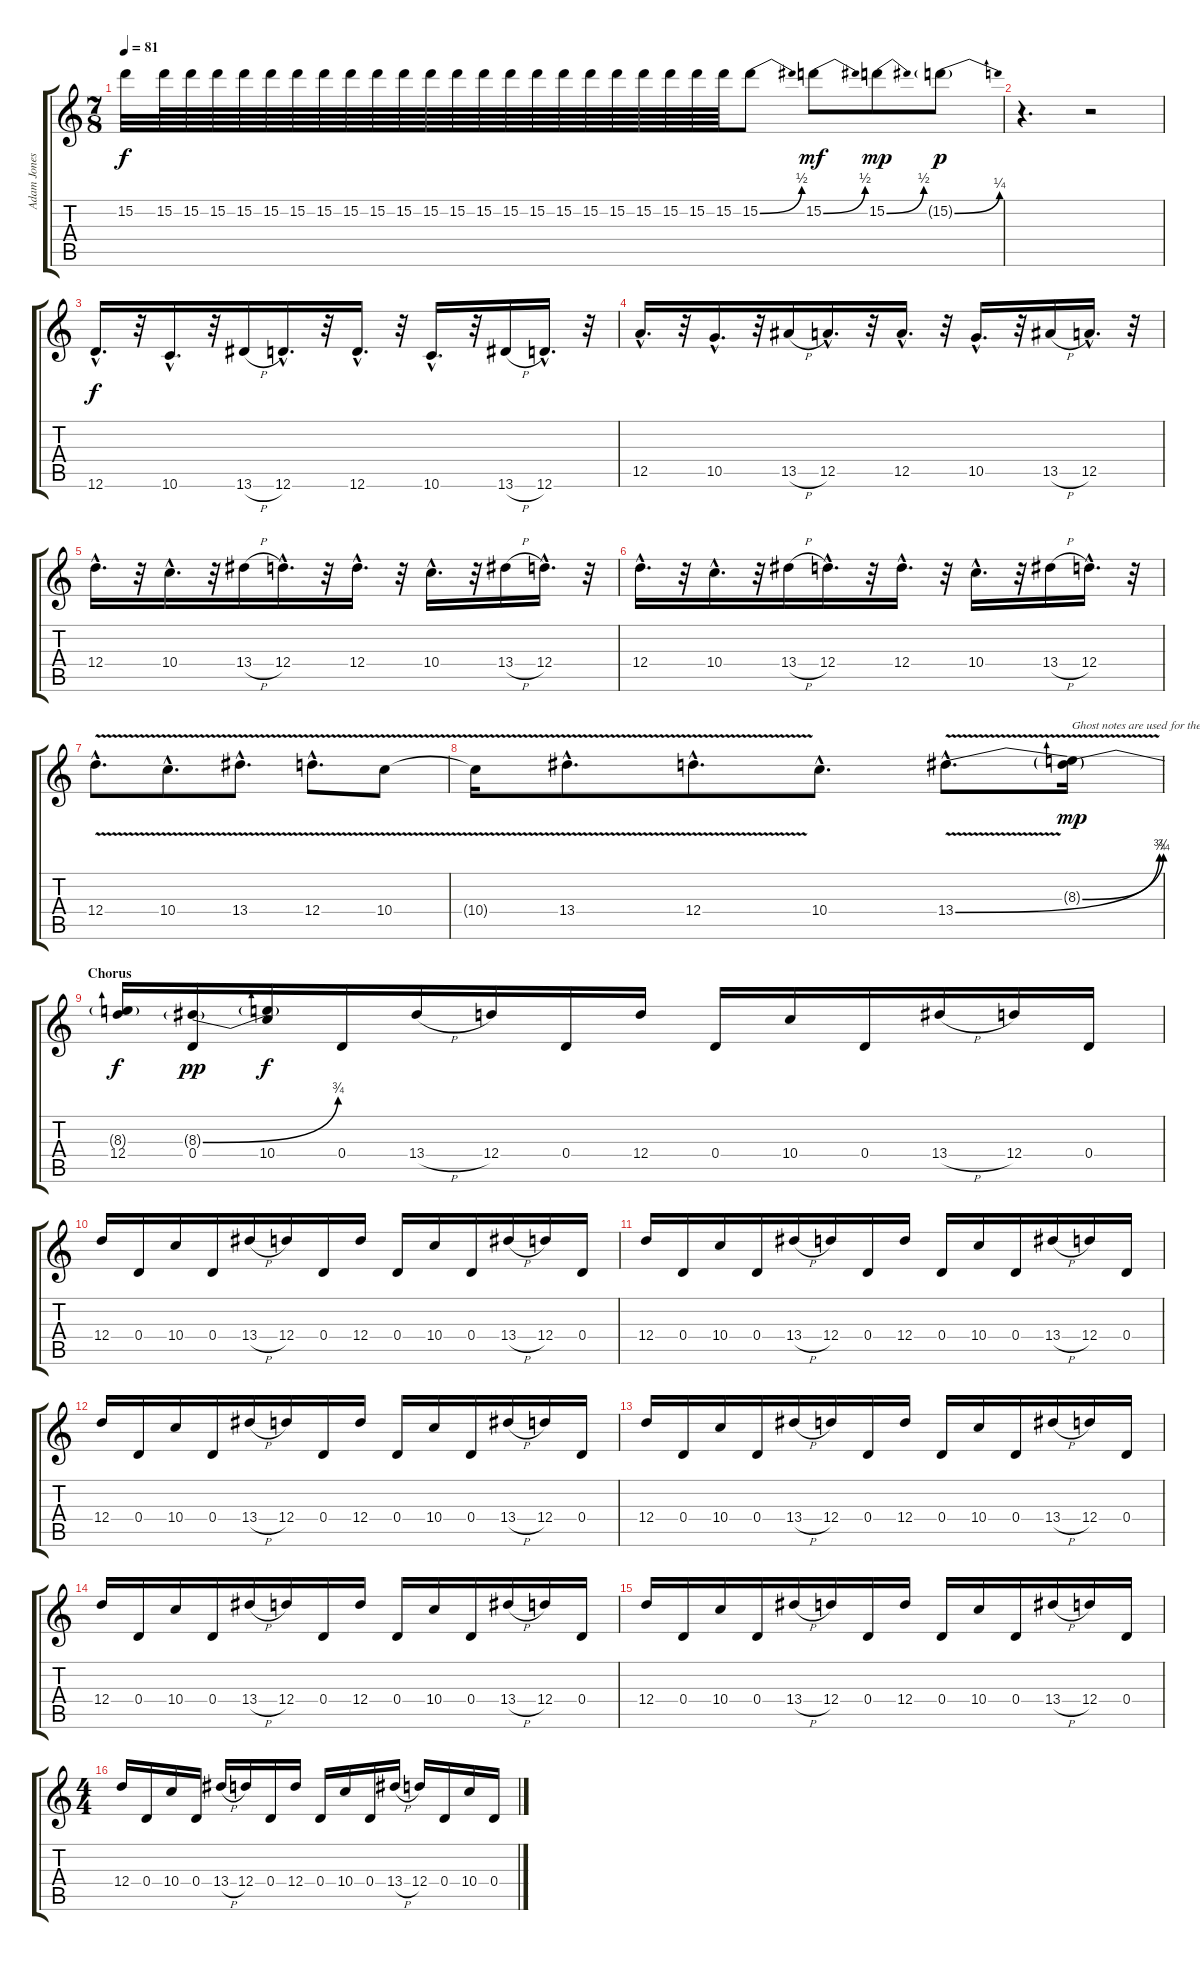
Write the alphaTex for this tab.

\track ("Adam Jones" "Adam Jones") {instrument distortionguitar}
\staff {score tabs}
\tuning (E4 B3 G3 D3 A2 D2) {hide}
\ts (7 8)
\tempo 81
\clef g2
\ks c
15.2.32{dy f} 15.2.64 15.2.64 15.2.64 15.2.64 15.2.64 15.2.64 15.2.64 15.2.64 15.2.64 15.2.64 15.2.64 15.2.64 15.2.64 15.2.64 15.2.64 15.2.64 15.2.64 15.2.64 15.2.64 15.2.64 15.2.64 15.2.64 15.2{be (bend 0 0 60 2)}.8 15.2{be (bend 0 0 60 2)}.8{dy mf} 15.2{be (bend 0 0 60 2)}.8{dy mp} 15.2{be (bend 0 0 60 1) g}.8{dy p} |
r.4{d volume 0} r.2{volume 13} |
12.6{hac}.16{d dy f balance 0} r.32 10.6{hac}.16{d} r.32 13.6{h}.16 12.6{hac}.16{d} r.32 12.6{hac}.16{d} r.32 10.6{hac}.16{d} r.32 13.6{h}.16 12.6{hac}.16{d} r.32 |
12.5{hac}.16{d balance 8} r.32 10.5{hac}.16{d} r.32 13.5{h}.16 12.5{hac}.16{d} r.32 12.5{hac}.16{d} r.32 10.5{hac}.16{d} r.32 13.5{h}.16 12.5{hac}.16{d} r.32 |
12.4{hac}.16{d} r.32 10.4{hac}.16{d} r.32 13.4{h}.16 12.4{hac}.16{d} r.32 12.4{hac}.16{d} r.32 10.4{hac}.16{d} r.32 13.4{h}.16 12.4{hac}.16{d} r.32 |
12.4{hac}.16{d} r.32 10.4{hac}.16{d} r.32 13.4{h}.16 12.4{hac}.16{d} r.32 12.4{hac}.16{d} r.32 10.4{hac}.16{d} r.32 13.4{h}.16 12.4{hac}.16{d} r.32 |
12.4{v hac}.8{d} 10.4{v hac}.8{d} 13.4{v hac}.8{d} 12.4{v hac}.8{d} 10.4{v}.8 |
10.4{t}.16 13.4{v hac}.8{d} 12.4{v hac}.8{d} 10.4{hac}.8{d} 13.4{be (bend 0 0 60 3) v hac}.8{d} (8.3{be (bend 0 0 60 3) g} 13.4{t}).16{txt "Ghost notes are used for the echo" dy mp} |
\section ("" "Chorus")
(8.3{t} 12.4).16{dy f} (8.3{be (bend 0 0 60 3) g} 0.4).16{dy pp} (8.3{t} 10.4).16{dy f} 0.4.16 13.4{h}.16 12.4.16 0.4.16 12.4.16 0.4.16 10.4.16 0.4.16 13.4{h}.16 12.4.16 0.4.16 |
12.4.16 0.4.16 10.4.16 0.4.16 13.4{h}.16 12.4.16 0.4.16 12.4.16 0.4.16 10.4.16 0.4.16 13.4{h}.16 12.4.16 0.4.16 |
12.4.16 0.4.16 10.4.16 0.4.16 13.4{h}.16 12.4.16 0.4.16 12.4.16 0.4.16 10.4.16 0.4.16 13.4{h}.16 12.4.16 0.4.16 |
12.4.16 0.4.16 10.4.16 0.4.16 13.4{h}.16 12.4.16 0.4.16 12.4.16 0.4.16 10.4.16 0.4.16 13.4{h}.16 12.4.16 0.4.16 |
12.4.16 0.4.16 10.4.16 0.4.16 13.4{h}.16 12.4.16 0.4.16 12.4.16 0.4.16 10.4.16 0.4.16 13.4{h}.16 12.4.16 0.4.16 |
12.4.16 0.4.16 10.4.16 0.4.16 13.4{h}.16 12.4.16 0.4.16 12.4.16 0.4.16 10.4.16 0.4.16 13.4{h}.16 12.4.16 0.4.16 |
12.4.16 0.4.16 10.4.16 0.4.16 13.4{h}.16 12.4.16 0.4.16 12.4.16 0.4.16 10.4.16 0.4.16 13.4{h}.16 12.4.16 0.4.16 |
\ts (4 4)
12.4.16 0.4.16 10.4.16 0.4.16 13.4{h}.16 12.4.16 0.4.16 12.4.16 0.4.16 10.4.16 0.4.16 13.4{h}.16 12.4.16 0.4.16 10.4.16 0.4.16
